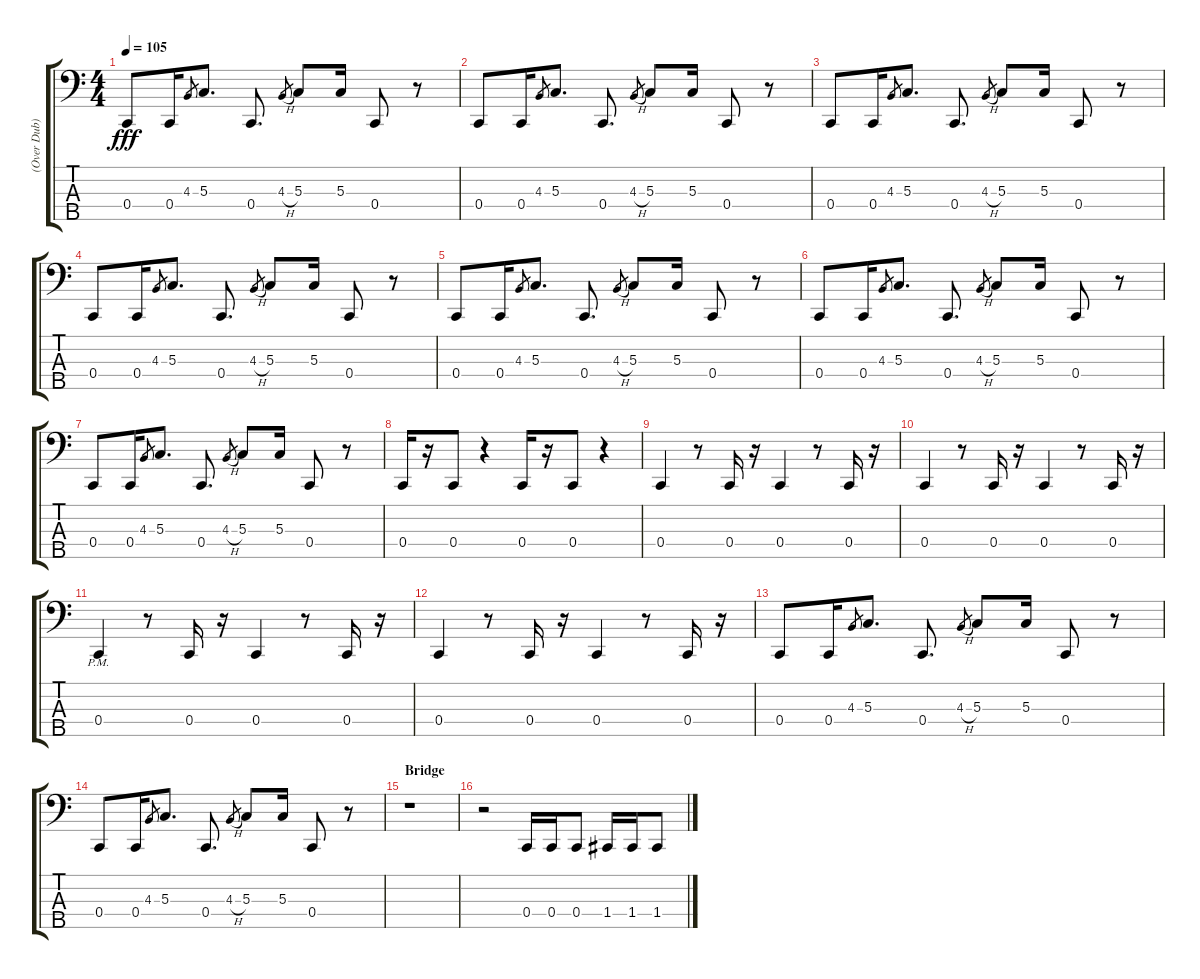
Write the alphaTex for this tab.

\track ("(Over Dub)" "(Over Dub)") {instrument electricbassfinger}
\staff {score tabs}
\tuning (F2 C2 G1 C1 G0) {hide}
\ts (4 4)
\tempo 105
\clef f4
\ks c
0.4.8{dy fff} 0.4.16 4.3.8{gr} 5.3.8{d} 0.4.8{d} 4.3{h}.8{gr} 5.3.8 5.3.16 0.4.8 r.8 |
0.4.8 0.4.16 4.3.8{gr} 5.3.8{d} 0.4.8{d} 4.3{h}.8{gr} 5.3.8 5.3.16 0.4.8 r.8 |
0.4.8 0.4.16 4.3.8{gr} 5.3.8{d} 0.4.8{d} 4.3{h}.8{gr} 5.3.8 5.3.16 0.4.8 r.8 |
0.4.8 0.4.16 4.3.8{gr} 5.3.8{d} 0.4.8{d} 4.3{h}.8{gr} 5.3.8 5.3.16 0.4.8 r.8 |
0.4.8 0.4.16 4.3.8{gr} 5.3.8{d} 0.4.8{d} 4.3{h}.8{gr} 5.3.8 5.3.16 0.4.8 r.8 |
0.4.8 0.4.16 4.3.8{gr} 5.3.8{d} 0.4.8{d} 4.3{h}.8{gr} 5.3.8 5.3.16 0.4.8 r.8 |
0.4.8 0.4.16 4.3.8{gr} 5.3.8{d} 0.4.8{d} 4.3{h}.8{gr} 5.3.8 5.3.16 0.4.8 r.8 |
0.4.16 r.16 0.4.8 r.4 0.4.16 r.16 0.4.8 r.4 |
0.4.4 r.8 0.4.16 r.16 0.4.4 r.8 0.4.16 r.16 |
0.4.4 r.8 0.4.16 r.16 0.4.4 r.8 0.4.16 r.16 |
0.4{pm}.4 r.8 0.4.16 r.16 0.4.4 r.8 0.4.16 r.16 |
0.4.4 r.8 0.4.16 r.16 0.4.4 r.8 0.4.16 r.16 |
0.4.8 0.4.16 4.3.8{gr} 5.3.8{d} 0.4.8{d} 4.3{h}.8{gr} 5.3.8 5.3.16 0.4.8 r.8 |
0.4.8 0.4.16 4.3.8{gr} 5.3.8{d} 0.4.8{d} 4.3{h}.8{gr} 5.3.8 5.3.16 0.4.8 r.8 |
\section ("" "Bridge")
r.1 |
r.2 0.4.16 0.4.16 0.4.8 1.4.16 1.4.16 1.4.8
